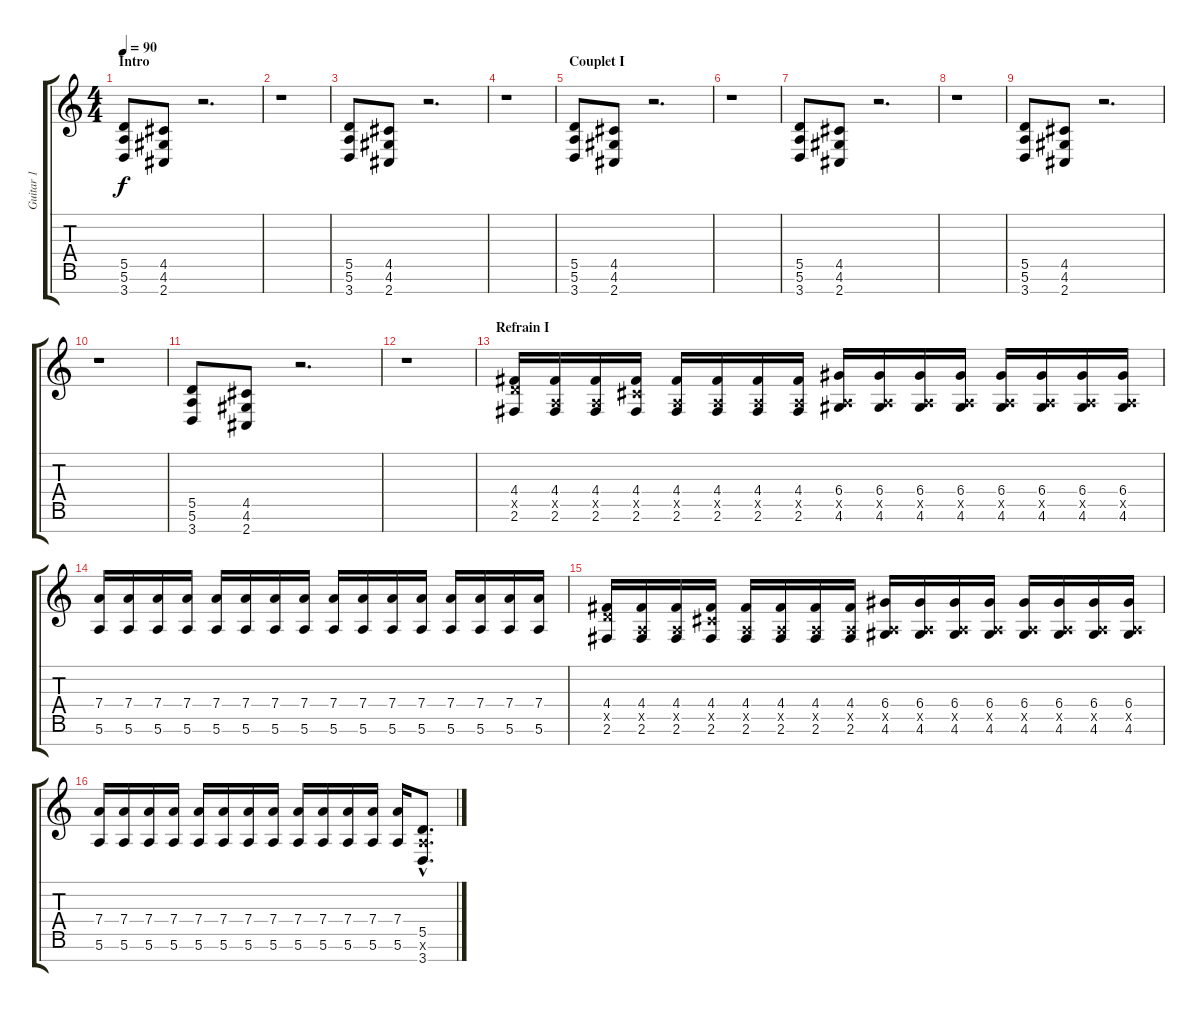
\track ("Guitar 1" "Guitar 1") {instrument distortionguitar}
\staff {score tabs}
\tuning (E4 B3 G3 D3 A2 E2 B1) {hide}
\ts (4 4)
\section ("" "Intro")
\tempo 90
\clef g2
\ks c
(5.5 5.6 3.7).8{txt "" dy f instrument distortionguitar} (4.5 4.6 2.7).8 r.2{d} |
r.1 |
(5.5 5.6 3.7).8 (4.5 4.6 2.7).8 r.2{d} |
r.1 |
\section ("" "Couplet I")
(5.5 5.6 3.7).8 (4.5 4.6 2.7).8 r.2{d} |
r.1 |
(5.5 5.6 3.7).8 (4.5 4.6 2.7).8 r.2{d} |
r.1 |
(5.5 5.6 3.7).8 (4.5 4.6 2.7).8 r.2{d} |
r.1 |
(5.5 5.6 3.7).8 (4.5 4.6 2.7).8 r.2{d} |
r.1 |
\section ("" "Refrain I")
(4.4 5.5{x} 2.6).16 (4.4 0.5{x} 2.6).16 (4.4 0.5{x} 2.6).16 (4.4 4.5{x} 2.6).16 (4.4 0.5{x} 2.6).16 (4.4 0.5{x} 2.6).16 (4.4 0.5{x} 2.6).16 (4.4 0.5{x} 2.6).16 (6.4 0.5{x} 4.6).16 (6.4 0.5{x} 4.6).16 (6.4 0.5{x} 4.6).16 (6.4 0.5{x} 4.6).16 (6.4 0.5{x} 4.6).16 (6.4 0.5{x} 4.6).16 (6.4 0.5{x} 4.6).16 (6.4 0.5{x} 4.6).16 |
(7.4 5.6).16 (7.4 5.6).16 (7.4 5.6).16 (7.4 5.6).16 (7.4 5.6).16 (7.4 5.6).16 (7.4 5.6).16 (7.4 5.6).16 (7.4 5.6).16 (7.4 5.6).16 (7.4 5.6).16 (7.4 5.6).16 (7.4 5.6).16 (7.4 5.6).16 (7.4 5.6).16 (7.4 5.6).16 |
(4.4 5.5{x} 2.6).16 (4.4 0.5{x} 2.6).16 (4.4 0.5{x} 2.6).16 (4.4 4.5{x} 2.6).16 (4.4 0.5{x} 2.6).16 (4.4 0.5{x} 2.6).16 (4.4 0.5{x} 2.6).16 (4.4 0.5{x} 2.6).16 (6.4 0.5{x} 4.6).16 (6.4 0.5{x} 4.6).16 (6.4 0.5{x} 4.6).16 (6.4 0.5{x} 4.6).16 (6.4 0.5{x} 4.6).16 (6.4 0.5{x} 4.6).16 (6.4 0.5{x} 4.6).16 (6.4 0.5{x} 4.6).16 |
(7.4 5.6).16 (7.4 5.6).16 (7.4 5.6).16 (7.4 5.6).16 (7.4 5.6).16 (7.4 5.6).16 (7.4 5.6).16 (7.4 5.6).16 (7.4 5.6).16 (7.4 5.6).16 (7.4 5.6).16 (7.4 5.6).16 (7.4 5.6).16 (5.5{hac} 5.6{hac x} 3.7{hac}).8{d}
